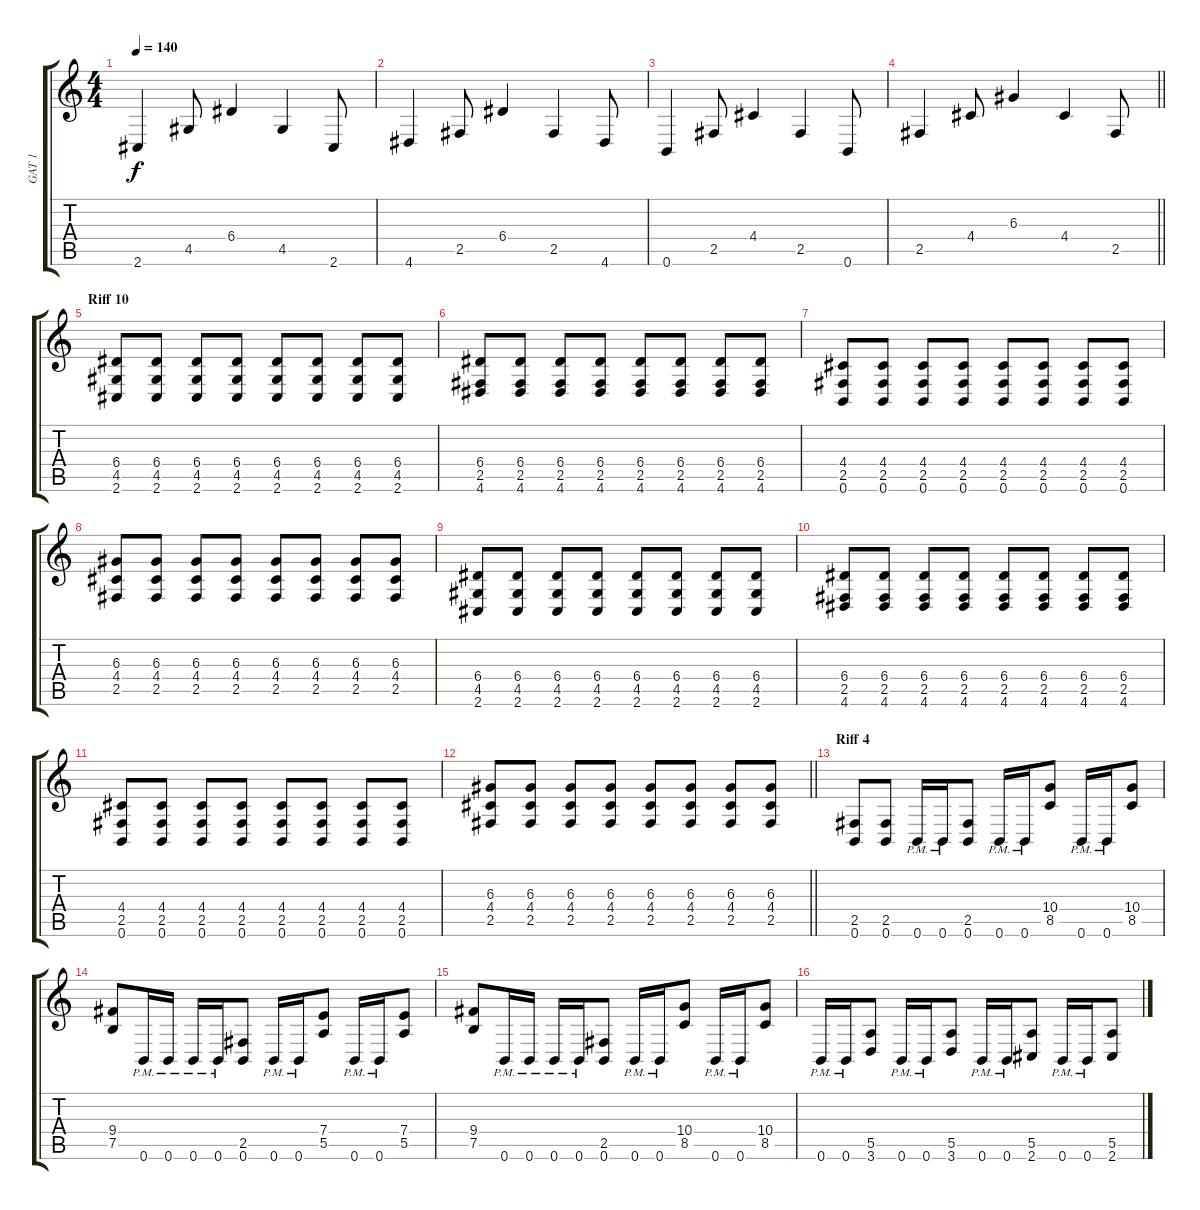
\track ("GAT 1" "GAT 1") {instrument distortionguitar}
\staff {score tabs}
\tuning (B3 Gb3 D3 A2 E2 B1) {hide}
\ts (4 4)
\tempo 140
\clef g2
\ks c
2.6.4{dy f} 4.5.8 6.4.4 4.5.4 2.6.8 |
4.6.4 2.5.8 6.4.4 2.5.4 4.6.8 |
0.6.4 2.5.8 4.4.4 2.5.4 0.6.8 |
\barLineRight lightlight
2.5.4 4.4.8 6.3.4 4.4.4 2.5.8 |
\section ("" "Riff 10")
(6.4 4.5 2.6).8 (6.4 4.5 2.6).8 (6.4 4.5 2.6).8 (6.4 4.5 2.6).8 (6.4 4.5 2.6).8 (6.4 4.5 2.6).8 (6.4 4.5 2.6).8 (6.4 4.5 2.6).8 |
(6.4 2.5 4.6).8 (6.4 2.5 4.6).8 (6.4 2.5 4.6).8 (6.4 2.5 4.6).8 (6.4 2.5 4.6).8 (6.4 2.5 4.6).8 (6.4 2.5 4.6).8 (6.4 2.5 4.6).8 |
(4.4 2.5 0.6).8 (4.4 2.5 0.6).8 (4.4 2.5 0.6).8 (4.4 2.5 0.6).8 (4.4 2.5 0.6).8 (4.4 2.5 0.6).8 (4.4 2.5 0.6).8 (4.4 2.5 0.6).8 |
(6.3 4.4 2.5).8 (6.3 4.4 2.5).8 (6.3 4.4 2.5).8 (6.3 4.4 2.5).8 (6.3 4.4 2.5).8 (6.3 4.4 2.5).8 (6.3 4.4 2.5).8 (6.3 4.4 2.5).8 |
(6.4 4.5 2.6).8 (6.4 4.5 2.6).8 (6.4 4.5 2.6).8 (6.4 4.5 2.6).8 (6.4 4.5 2.6).8 (6.4 4.5 2.6).8 (6.4 4.5 2.6).8 (6.4 4.5 2.6).8 |
(6.4 2.5 4.6).8 (6.4 2.5 4.6).8 (6.4 2.5 4.6).8 (6.4 2.5 4.6).8 (6.4 2.5 4.6).8 (6.4 2.5 4.6).8 (6.4 2.5 4.6).8 (6.4 2.5 4.6).8 |
(4.4 2.5 0.6).8 (4.4 2.5 0.6).8 (4.4 2.5 0.6).8 (4.4 2.5 0.6).8 (4.4 2.5 0.6).8 (4.4 2.5 0.6).8 (4.4 2.5 0.6).8 (4.4 2.5 0.6).8 |
\barLineRight lightlight
(6.3 4.4 2.5).8 (6.3 4.4 2.5).8 (6.3 4.4 2.5).8 (6.3 4.4 2.5).8 (6.3 4.4 2.5).8 (6.3 4.4 2.5).8 (6.3 4.4 2.5).8 (6.3 4.4 2.5).8 |
\section ("" "Riff 4")
(2.5 0.6).8 (2.5 0.6).8 0.6{pm}.16 0.6{pm}.16 (2.5 0.6).8 0.6{pm}.16 0.6{pm}.16 (10.4 8.5).8 0.6{pm}.16 0.6{pm}.16 (10.4 8.5).8 |
(9.4 7.5).8 0.6{pm}.16 0.6{pm}.16 0.6{pm}.16 0.6{pm}.16 (2.5 0.6).8 0.6{pm}.16 0.6{pm}.16 (7.4 5.5).8 0.6{pm}.16 0.6{pm}.16 (7.4 5.5).8 |
(9.4 7.5).8 0.6{pm}.16 0.6{pm}.16 0.6{pm}.16 0.6{pm}.16 (2.5 0.6).8 0.6{pm}.16 0.6{pm}.16 (10.4 8.5).8 0.6{pm}.16 0.6{pm}.16 (10.4 8.5).8 |
0.6{pm}.16 0.6{pm}.16 (5.5 3.6).8 0.6{pm}.16 0.6{pm}.16 (5.5 3.6).8 0.6{pm}.16 0.6{pm}.16 (5.5 2.6).8 0.6{pm}.16 0.6{pm}.16 (5.5 2.6).8
